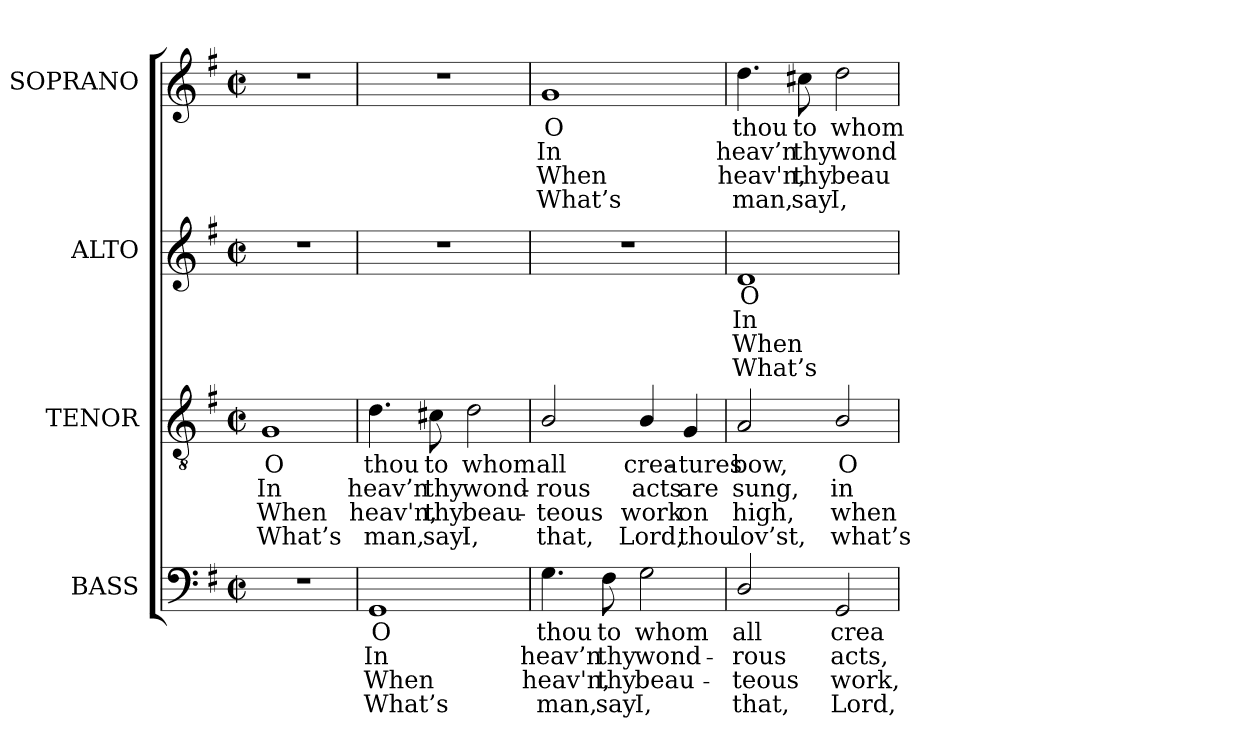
**kern	**text	**text	**text	**text	**kern	**text	**text	**text	**text	**kern	**text	**text	**text	**text	**kern	**text	**text	**text	**text
*part4	*part4	*part4	*part4	*part4	*part3	*part3	*part3	*part3	*part3	*part2	*part2	*part2	*part2	*part2	*part1	*part1	*part1	*part1	*part1
*staff4	*staff4	*staff4	*staff4	*staff4	*staff3	*staff3	*staff3	*staff3	*staff3	*staff2	*staff2	*staff2	*staff2	*staff2	*staff1	*staff1	*staff1	*staff1	*staff1
*I"BASS	*	*	*	*	*I"TENOR	*	*	*	*	*I"ALTO	*	*	*	*	*I"SOPRANO	*	*	*	*
*I'B.	*	*	*	*	*I'T.	*	*	*	*	*I'A.	*	*	*	*	*I'S.	*	*	*	*
!!LO:PB:g=z
*clefF4	*	*	*	*	*clefGv2	*	*	*	*	*clefG2	*	*	*	*	*clefG2	*	*	*	*
*	*	*	*	*	*ITrd7c12	*	*	*	*	*	*	*	*	*	*	*	*	*	*
*k[f#]	*	*	*	*	*k[f#]	*	*	*	*	*k[f#]	*	*	*	*	*k[f#]	*	*	*	*
*G:	*	*	*	*	*G:	*	*	*	*	*G:	*	*	*	*	*G:	*	*	*	*
*M2/2	*	*	*	*	*M2/2	*	*	*	*	*M2/2	*	*	*	*	*M2/2	*	*	*	*
*met(c|)	*	*	*	*	*met(c|)	*	*	*	*	*met(c|)	*	*	*	*	*met(c|)	*	*	*	*
=	=	=	=	=	=	=	=	=	=	=	=	=	=	=	=	=	=	=	=
!	!	!	!	!	!	!LO:LY:b:color=#000000	!LO:LY:b:color=#000000	!LO:LY:b:color=#000000	!LO:LY:b:color=#000000	!	!	!	!	!	!	!	!	!	!
1r	.	.	.	.	1GGi	O	In	When	What’s	1r	.	.	.	.	1r	.	.	.	.
=1	=1	=1	=1	=1	=1	=1	=1	=1	=1	=1	=1	=1	=1	=1	=1	=1	=1	=1	=1
!	!LO:LY:b:color=#000000	!LO:LY:b:color=#000000	!LO:LY:b:color=#000000	!LO:LY:b:color=#000000	!	!	!	!	!	!	!	!	!	!	!	!	!	!	!
!	!	!	!	!	!	!LO:LY:b:color=#000000	!LO:LY:b:color=#000000	!LO:LY:b:color=#000000	!LO:LY:b:color=#000000	!	!	!	!	!	!	!	!	!	!
1GGi	O	In	When	What’s	4.Di\	thou	heav’n	heav'n,	man,	1r	.	.	.	.	1r	.	.	.	.
!	!	!	!	!	!	!LO:LY:b:color=#000000	!LO:LY:b:color=#000000	!LO:LY:b:color=#000000	!LO:LY:b:color=#000000	!	!	!	!	!	!	!	!	!	!
.	.	.	.	.	8C#Xi\	to	thy	thy	say	.	.	.	.	.	.	.	.	.	.
!	!	!	!	!	!	!LO:LY:b:color=#000000	!LO:LY:b:color=#000000	!LO:LY:b:color=#000000	!LO:LY:b:color=#000000	!	!	!	!	!	!	!	!	!	!
.	.	.	.	.	2Di\	whom	wond-	beau-	-I,	.	.	.	.	.	.	.	.	.	.
=2	=2	=2	=2	=2	=2	=2	=2	=2	=2	=2	=2	=2	=2	=2	=2	=2	=2	=2	=2
!	!LO:LY:b:color=#000000	!LO:LY:b:color=#000000	!LO:LY:b:color=#000000	!LO:LY:b:color=#000000	!	!	!	!	!	!	!	!	!	!	!	!	!	!	!
!	!	!	!	!	!	!LO:LY:b:color=#000000	!LO:LY:b:color=#000000	!LO:LY:b:color=#000000	!LO:LY:b:color=#000000	!	!	!	!	!	!	!	!	!	!
!	!	!	!	!	!	!	!	!	!	!	!	!	!	!	!	!LO:LY:b:color=#000000	!LO:LY:b:color=#000000	!LO:LY:b:color=#000000	!LO:LY:b:color=#000000
4.Gi\	thou	heav’n	heav'n,	man,	2BBi/	all	-rous	teous	that,	1r	.	.	.	.	1gi	O	In	When	What’s
!	!LO:LY:b:color=#000000	!LO:LY:b:color=#000000	!LO:LY:b:color=#000000	!LO:LY:b:color=#000000	!	!	!	!	!	!	!	!	!	!	!	!	!	!	!
8F#i\	to	thy	thy	say	.	.	.	.	.	.	.	.	.	.	.	.	.	.	.
!	!LO:LY:b:color=#000000	!LO:LY:b:color=#000000	!LO:LY:b:color=#000000	!LO:LY:b:color=#000000	!	!	!	!	!	!	!	!	!	!	!	!	!	!	!
!	!	!	!	!	!	!LO:LY:b:color=#000000	!LO:LY:b:color=#000000	!LO:LY:b:color=#000000	!LO:LY:b:color=#000000	!	!	!	!	!	!	!	!	!	!
2Gi\	whom	wond-	beau-	-I,	4BBi/	crea-	acts	work	Lord,	.	.	.	.	.	.	.	.	.	.
!	!	!	!	!	!	!LO:LY:b:color=#000000	!LO:LY:b:color=#000000	!LO:LY:b:color=#000000	!LO:LY:b:color=#000000	!	!	!	!	!	!	!	!	!	!
.	.	.	.	.	4GGi/	-tures	are	on	thou	.	.	.	.	.	.	.	.	.	.
=3	=3	=3	=3	=3	=3	=3	=3	=3	=3	=3	=3	=3	=3	=3	=3	=3	=3	=3	=3
!	!LO:LY:b:color=#000000	!LO:LY:b:color=#000000	!LO:LY:b:color=#000000	!LO:LY:b:color=#000000	!	!	!	!	!	!	!	!	!	!	!	!	!	!	!
!	!	!	!	!	!	!LO:LY:b:color=#000000	!LO:LY:b:color=#000000	!LO:LY:b:color=#000000	!LO:LY:b:color=#000000	!	!	!	!	!	!	!	!	!	!
!	!	!	!	!	!	!	!	!	!	!	!LO:LY:b:color=#000000	!LO:LY:b:color=#000000	!LO:LY:b:color=#000000	!LO:LY:b:color=#000000	!	!	!	!	!
!	!	!	!	!	!	!	!	!	!	!	!	!	!	!	!	!LO:LY:b:color=#000000	!LO:LY:b:color=#000000	!LO:LY:b:color=#000000	!LO:LY:b:color=#000000
2Di/	all	-rous	teous	that,	2AAi/	bow,	sung,	high,	lov’st,	1di	O	In	When	What’s	4.ddi\	thou	heav’n	heav'n,	man,
!	!	!	!	!	!	!	!	!	!	!	!	!	!	!	!	!LO:LY:b:color=#000000	!LO:LY:b:color=#000000	!LO:LY:b:color=#000000	!LO:LY:b:color=#000000
.	.	.	.	.	.	.	.	.	.	.	.	.	.	.	8cc#Xi\	to	thy	thy	say
!	!LO:LY:b:color=#000000	!LO:LY:b:color=#000000	!LO:LY:b:color=#000000	!LO:LY:b:color=#000000	!	!	!	!	!	!	!	!	!	!	!	!	!	!	!
!	!	!	!	!	!	!LO:LY:b:color=#000000	!LO:LY:b:color=#000000	!LO:LY:b:color=#000000	!LO:LY:b:color=#000000	!	!	!	!	!	!	!	!	!	!
!	!	!	!	!	!	!	!	!	!	!	!	!	!	!	!	!LO:LY:b:color=#000000	!LO:LY:b:color=#000000	!LO:LY:b:color=#000000	!LO:LY:b:color=#000000
2GGi/	crea-	acts,	work,	Lord,	2BBi/	O	in	when	what’s	.	.	.	.	.	2ddi\	whom	wond-	beau-	-I,
=	=	=	=	=	=	=	=	=	=	=	=	=	=	=	=	=	=	=	=
*-	*-	*-	*-	*-	*-	*-	*-	*-	*-	*-	*-	*-	*-	*-	*-	*-	*-	*-	*-
